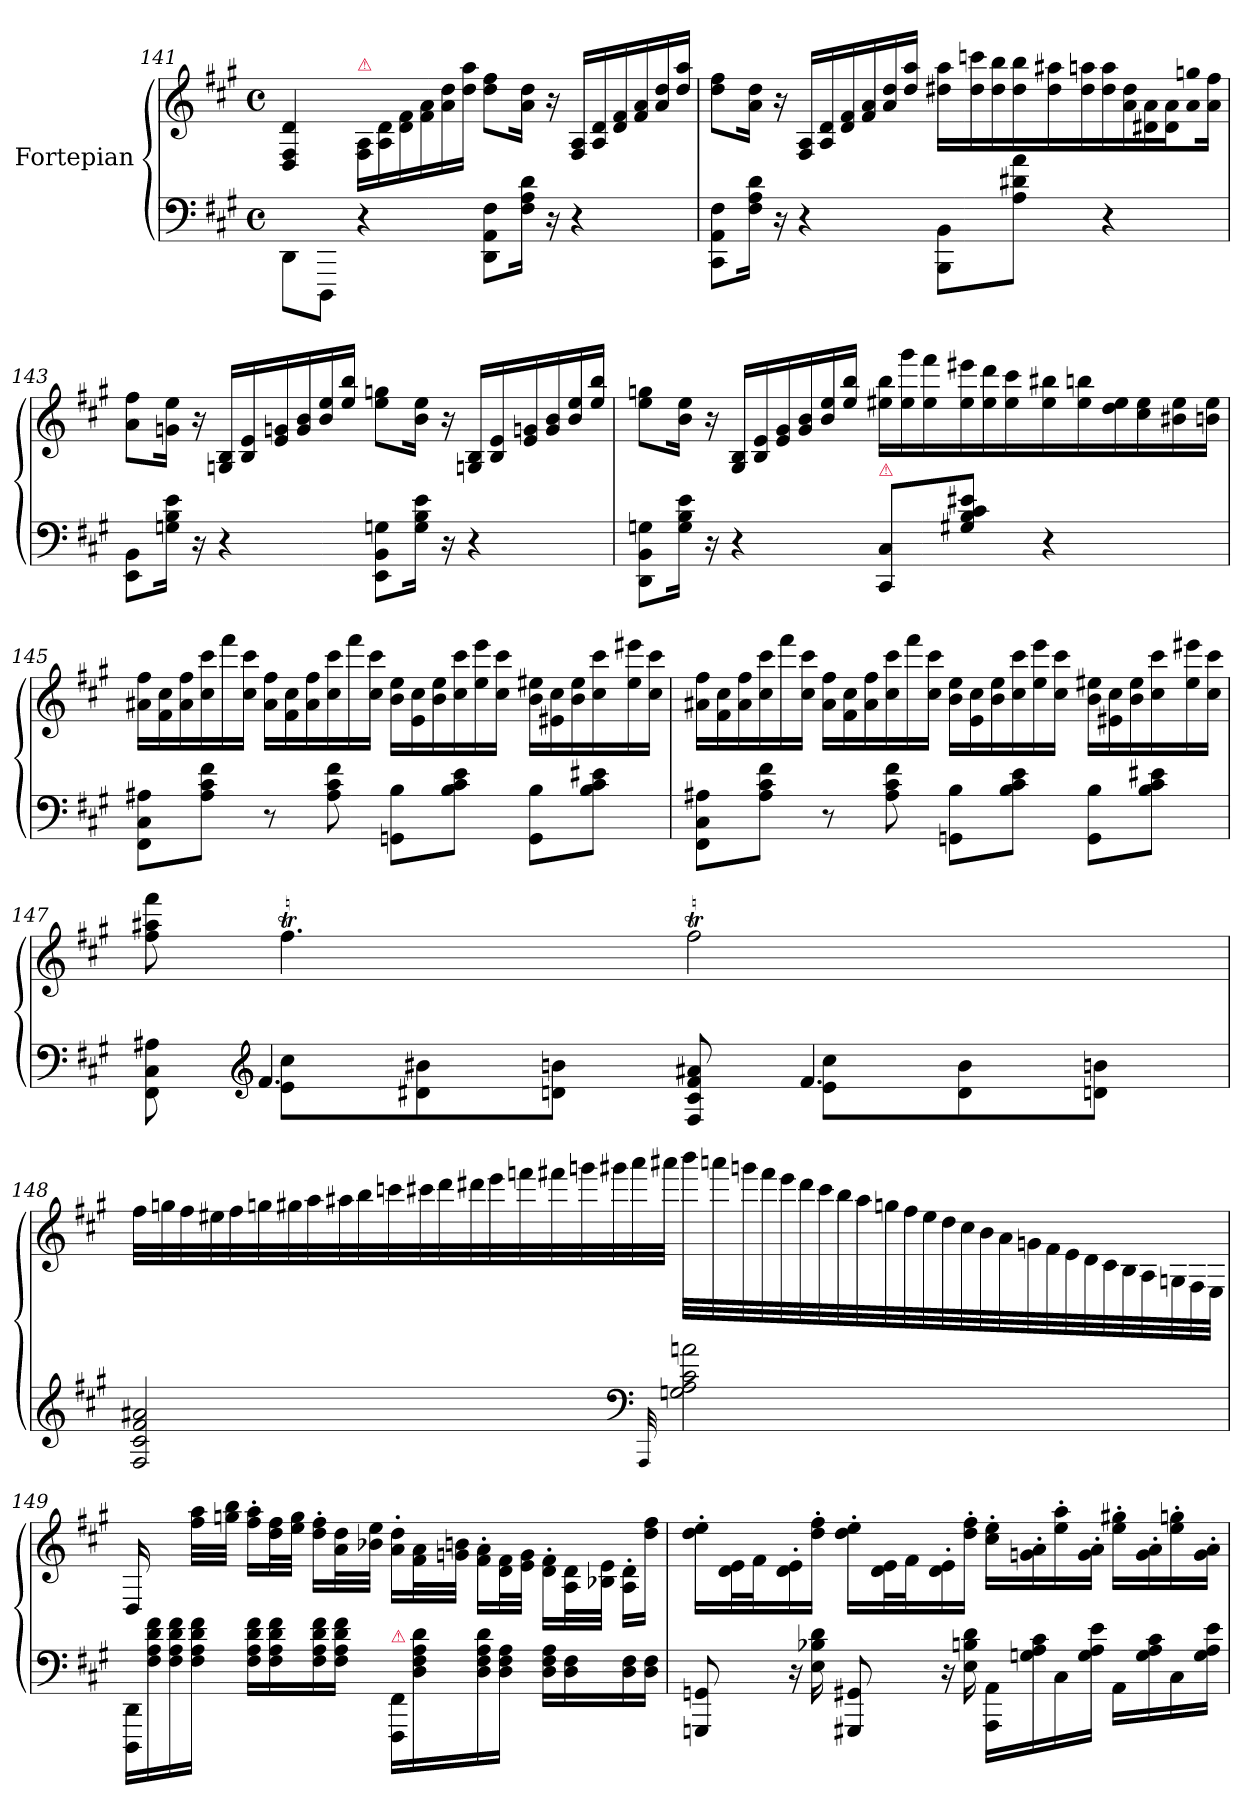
**kern	**kern
*part2	*part1
*staff2	*staff1
*I"Fortepian	*I"Fortepian
*clefF4	*clefG2
*k[f#c#g#]	*k[f#c#g#]
*f#:	*f#:
*M4/4	*M4/4
*met(c)	*met(c)
=141	=141
8DD\L	4D/ 4F#/ 4d/
8DDD\J	.
*	*Xtuplet
!	!LO:TX:a:color=crimson:t=⚠
4r	24F#/ 24A/LL
.	24A/ 24d/
.	24d\ 24f#\
.	24f#\ 24a\
.	24a\ 24dd\
.	24dd\ 24aa\JJ
8DD\ 8AA\ 8F#\L	8dd\ 8ff#\L
16F#\ 16A\ 16d\Jk	16a\ 16dd\Jk
16r	16r
4r	24F#/ 24A/LL
.	24A/ 24d/
.	24d/ 24f#/
.	24f#/ 24a/
.	24a/ 24dd/
.	24dd/ 24aa/JJ
=142	=142
8CC#\ 8AA\ 8F#\L	8dd\ 8ff#\L
16F#\ 16A\ 16d\Jk	16a\ 16dd\Jk
16r	16r
4r	24F#/ 24A/LL
.	24A/ 24d/
.	24d/ 24f#/
.	24f#/ 24a/
.	24a/ 24dd/
.	24dd/ 24aa/JJ
8BBB\ 8BB\L	24dd#X\ 24aa\LL
.	24dd#\ 24cccn\
.	24dd#\ 24bb\
8A\ 8d#X\ 8a\J	24dd#\ 24bb\
.	24dd#\ 24aa#X\
.	24dd#\ 24aan\
4r	24dd#\ 24aa\
.	24a\ 24dd#\
.	24d#X\ 24a\
.	24d#\ 24a\
!	!LO:N:vis=16
.	24a\ 24ggn\
.	24a\ 24ff#\JJ
=143	=143
8EE\ 8BB\L	8a\ 8ff#\L
16Gn\ 16B\ 16e\Jk	16gn\ 16ee\Jk
16r	16r
4r	24Gn/ 24B/LL
.	24B/ 24e/
.	24e/ 24gn/
.	24g/ 24b/
.	24b/ 24ee/
.	24ee/ 24bb/JJ
8EE\ 8BB\ 8Gn\L	8ee\ 8ggn\L
16G\ 16B\ 16e\Jk	16b\ 16ee\Jk
16r	16r
4r	24Gn/ 24B/LL
.	24B/ 24e/
.	24e/ 24gn/
.	24g/ 24b/
.	24b/ 24ee/
.	24ee/ 24bb/JJ
=144	=144
8DD\ 8BB\ 8Gn\L	8ee\ 8ggn\L
16G\ 16B\ 16e\Jk	16b\ 16ee\Jk
16r	16r
4r	24G#/ 24B/LL
.	24B/ 24e/
.	24e/ 24g#/
.	24g#/ 24b/
.	24b/ 24ee/
.	24ee/ 24bb/JJ
!LO:TX:a:color=crimson:t=⚠	!
8CC#/ 8C#/L	24ee#X\ 24bb\LL
.	24ee#\ 24ggg#\
.	24ee#\ 24fff#\
8G#X\ 8B\ 8c#\ 8e#X\J	24ee#\ 24eee#X\
.	24ee#\ 24ddd\
.	24ee#\ 24ccc#\
4r	24ee#\ 24bb#X\
.	24ee#\ 24bbn\
.	24dd\ 24ee#\
.	24cc#\ 24ee#\
.	24b#X\ 24ee#\
.	24bn\ 24ee#\JJ
=145	=145
8FF#\ 8C#\ 8A#X\L	24a#X\ 24ff#\LL
.	24f#\ 24cc#\
.	24a#\ 24ff#\
8A#\ 8c#\ 8f#\J	24cc#\ 24ccc#\
.	24fff#\
.	24cc#\ 24ccc#\JJ
8r	24a#\ 24ff#\LL
.	24f#\ 24cc#\
.	24a#\ 24ff#\
8A#\ 8c#\ 8f#\	24cc#\ 24ccc#\
.	24fff#\
.	24cc#\ 24ccc#\JJ
8GGn\ 8B\L	24b\ 24ee\LL
.	24e\ 24cc#\
.	24b\ 24ee\
8B\ 8c#\ 8e\J	24cc#\ 24ccc#\
.	24ee\ 24eee\
.	24cc#\ 24ccc#\JJ
8GG\ 8B\L	24b\ 24ee#X\LL
.	24e#X\ 24cc#\
.	24b\ 24ee#\
8B\ 8c#\ 8e#X\J	24cc#\ 24ccc#\
.	24ee#\ 24eee#X\
.	24cc#\ 24ccc#\JJ
=146	=146
8FF#\ 8C#\ 8A#X\L	24a#X\ 24ff#\LL
.	24f#\ 24cc#\
.	24a#\ 24ff#\
8A#\ 8c#\ 8f#\J	24cc#\ 24ccc#\
.	24fff#\
.	24cc#\ 24ccc#\JJ
8r	24a#\ 24ff#\LL
.	24f#\ 24cc#\
.	24a#\ 24ff#\
8A#\ 8c#\ 8f#\	24cc#\ 24ccc#\
.	24fff#\
.	24cc#\ 24ccc#\JJ
8GGn\ 8B\L	24b\ 24ee\LL
.	24e\ 24cc#\
.	24b\ 24ee\
8B\ 8c#\ 8e\J	24cc#\ 24ccc#\
.	24ee\ 24eee\
.	24cc#\ 24ccc#\JJ
8GG\ 8B\L	24b\ 24ee#X\LL
.	24e#X\ 24cc#\
.	24b\ 24ee#\
8B\ 8c#\ 8e#X\J	24cc#\ 24ccc#\
.	24ee#\ 24eee#X\
.	24cc#\ 24ccc#\JJ
=147	=147
*^	*
8FF#\ 8C#\ 8A#X\	8ryy	8ff#\ 8aa#X\ 8fff#\
*clefG2	*	*
8e\ 8cc#\L	4.f#/	4.ff#t\
8d#X\ 8b#X\	.	.
8dn\ 8bn\J	.	.
8F#/ 8c#/ 8f#/ 8a#X/	8ryy	2ff#t\
8e\ 8cc#\L	4.f#/	.
8d\ 8b\	.	.
8dn\ 8bn\J	.	.
*v	*v	*
=148	=148
2F#/ 2c#/ 2f#/ 2a#X/	42ff#\LLL
.	42ggn\
.	42ff#\
.	42ee#X\
.	42ff#\
.	42ggn\
.	42gg#X\
.	42aa\
.	42aa#X\
.	42bb\
.	42cccn\
.	42ccc#X\
.	42ddd\
.	42ddd#X\
.	42eee\
.	42fffn\
.	42fff#X\
.	42gggn\
.	42ggg#X\
.	42aaa\
.	42aaa#X\JJJ
*clefF4	*
32qqAAA/	.
2Gn\ 2A\ 2c#\ 2an\	52bbb\LLL
.	52aaan\
.	52gggn\
.	52fff#\
.	52eee\
.	52ddd#\
.	52ccc#\
.	52bb\
.	52aa#\
.	52ggn\
.	52ff#\
.	52ee#\
.	52dd\
.	52cc#\
.	52b\
.	52a\
.	52gn\
.	52f#\
.	52e\
.	52d\
.	52c#\
.	52B\
.	52A\
.	52Gn\
.	52F#\
.	52E\JJJ
=149	=149
16DDD\ 16DD\LL	16D/
16F#\ 16A\ 16d\ 16f#\	8ryy
16F#\ 16A\ 16d\ 16f#\	.
16F#\ 16A\ 16d\ 16f#\JJ	32ff#\ 32aa\LLL
.	32ggn\ 32bb\JJJ
16F#\ 16A\ 16d\ 16f#\LL	16ff#'\ 16aa'\LL
16F#\ 16A\ 16d\ 16f#\	32dd\ 32ff#\L
.	32ee\ 32gg\JJJ
16F#\ 16A\ 16d\ 16f#\	16dd'\ 16ff#'\LL
16F#\ 16A\ 16d\ 16f#\JJ	32a\ 32dd\L
.	32b-X\ 32ee\JJJ
!LO:TX:a:color=crimson:t=⚠	!
16FFF#/ 16FF#/LL	16a'\ 16dd'\LL
16D\ 16F#\ 16A\ 16d\	32f#\ 32a\L
.	32gn\ 32bn\JJJ
16D\ 16F#\ 16A\ 16d\	16f#'\ 16a'\LL
16D\ 16F#\ 16A\JJ	32d\ 32f#\L
.	32e\ 32g\JJJ
16D\ 16F#\ 16A\LL	16d'\ 16f#'\LL
16D\ 16F#\	32A\ 32d\L
.	32B-X\ 32e\JJJ
16D\ 16F#\	16A'\ 16d'\LL
16D\ 16F#\JJ	16dd\ 16ff#\JJ
=150	=150
8GGGn/ 8GGn/	16dd'\ 16ee'\LL
.	32d\ 32e\L
.	32f#\J
16r	16d'\ 16e'\
16E\ 16B-X\ 16d\	16dd'\ 16ff#'\JJ
8GGG#X/ 8GG#X/	16dd'\ 16ee'\LL
.	32d\ 32e\L
.	32f#\J
16r	16d'\ 16e'\
16E\ 16Bn\ 16d\	16dd'\ 16ff#'\JJ
16AAA\ 16AA\LL	16cc#'\ 16ee'\LL
16Gn\ 16A\ 16c#\	16gn'\ 16a'\
16C#\	16ee'\ 16aa'\
16G\ 16A\ 16e\JJ	16g'\ 16a'\JJ
16AA\LL	16ee'\ 16gg#X'\LL
16G\ 16A\ 16c#\	16g'\ 16a'\
16C#\	16ee'\ 16ggn'\
16G\ 16A\ 16e\JJ	16g'\ 16a'\JJ
=	=
*-	*-
